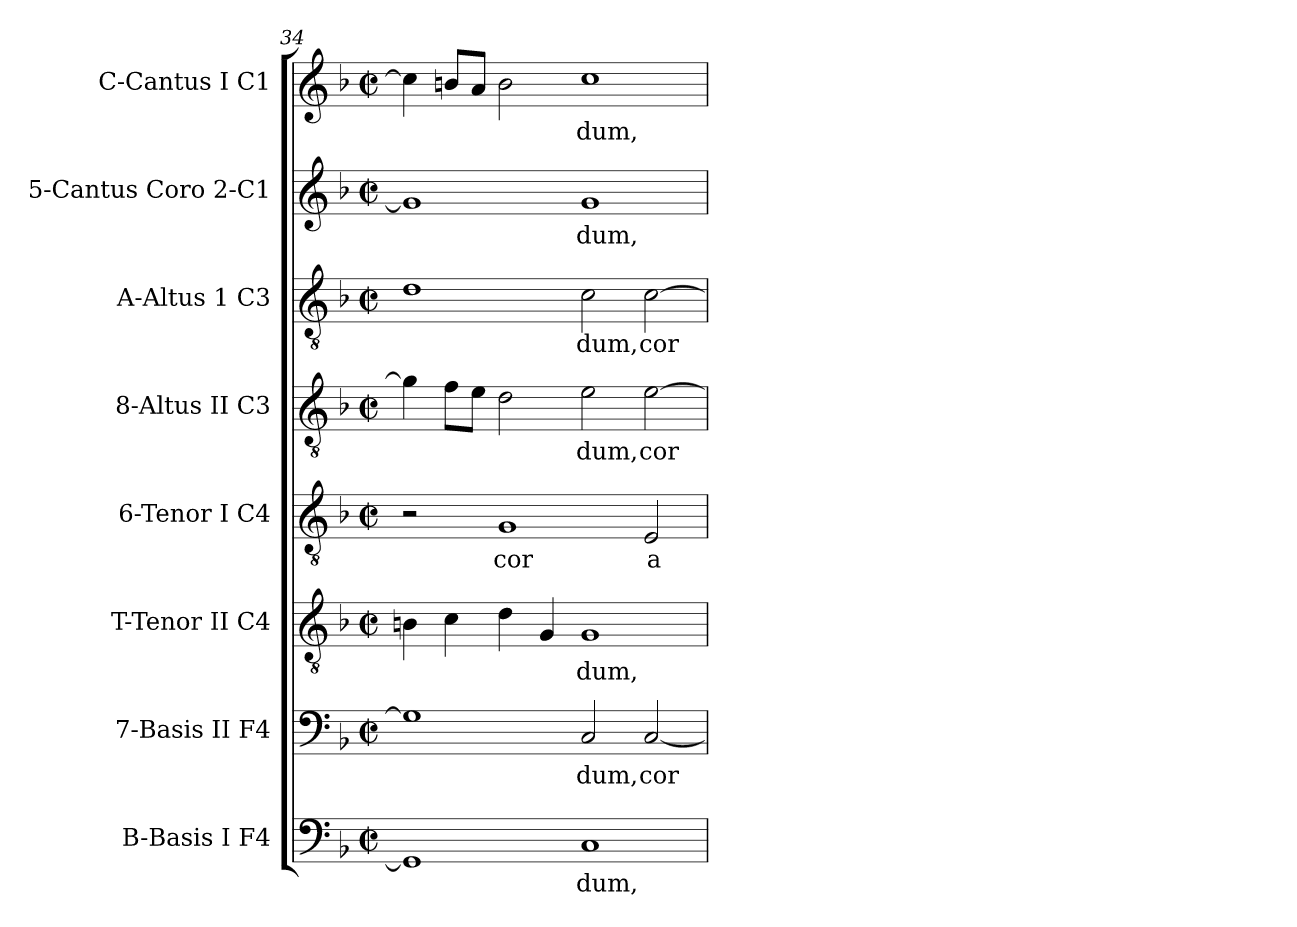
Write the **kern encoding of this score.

**kern	**text	**kern	**text	**kern	**text	**kern	**text	**kern	**text	**kern	**text	**kern	**text	**kern	**text
*part8	*part8	*part7	*part7	*part6	*part6	*part5	*part5	*part4	*part4	*part3	*part3	*part2	*part2	*part1	*part1
*staff8	*staff8	*staff7	*staff7	*staff6	*staff6	*staff5	*staff5	*staff4	*staff4	*staff3	*staff3	*staff2	*staff2	*staff1	*staff1
*I"B-Basis I  F4	*	*I"7-Basis II  F4	*	*I"T-Tenor II  C4	*	*I"6-Tenor I  C4	*	*I"8-Altus II  C3	*	*I"A-Altus 1  C3	*	*I"5-Cantus  Coro 2-C1	*	*I"C-Cantus I  C1	*
*I'B	*	*	*	*I'T	*	*	*	*	*	*I'A	*	*	*	*I'C	*
*clefF4	*	*clefF4	*	*clefGv2	*	*clefGv2	*	*clefGv2	*	*clefGv2	*	*clefG2	*	*clefG2	*
*k[b-]	*	*k[b-]	*	*k[b-]	*	*k[b-]	*	*k[b-]	*	*k[b-]	*	*k[b-]	*	*k[b-]	*
*F:	*	*F:	*	*F:	*	*F:	*	*F:	*	*F:	*	*F:	*	*F:	*
*M2/2	*	*M2/2	*	*M2/2	*	*M2/2	*	*M2/2	*	*M2/2	*	*M2/2	*	*M2/2	*
*met(c|)	*	*met(c|)	*	*met(c|)	*	*met(c|)	*	*met(c|)	*	*met(c|)	*	*met(c|)	*	*met(c|)	*
=34	=34	=34	=34	=34	=34	=34	=34	=34	=34	=34	=34	=34	=34	=34	=34
!	!LO:LY:b:cj	!	!LO:LY:b:cj	!	!LO:LY:b:cj	!	!	!	!LO:LY:b:cj	!	!LO:LY:b:cj	!	!LO:LY:b:cj	!	!LO:LY:b:cj
1GG]	--	1G]	--	4Bn\	--	2r	.	4g\]	--	1d	--	1g]	--	4cc\]	--
!	!	!	!	!	!LO:LY:b:cj	!	!	!	!LO:LY:b:cj	!	!	!	!	!	!LO:LY:b:cj
.	.	.	.	4c\	--	.	.	8f\L	--	.	.	.	.	8bn/L	--
!	!	!	!	!	!	!	!	!	!LO:LY:b:cj	!	!	!	!	!	!LO:LY:b:cj
.	.	.	.	.	.	.	.	8e\J	--	.	.	.	.	8a/J	--
!	!	!	!	!	!LO:LY:b:cj	!	!LO:LY:b:cj	!	!LO:LY:b:cj	!	!	!	!	!	!LO:LY:b:cj
.	.	.	.	4d\	--	1G	cor	2d\	--	.	.	.	.	2b\	--
!	!	!	!	!	!LO:LY:b:cj	!	!	!	!	!	!	!	!	!	!
.	.	.	.	4G/	--	.	.	.	.	.	.	.	.	.	.
!	!LO:LY:b:cj	!	!LO:LY:b:cj	!	!LO:LY:b:cj	!	!	!	!LO:LY:b:cj	!	!LO:LY:b:cj	!	!LO:LY:b:cj	!	!LO:LY:b:cj
1C	-dum,	2C/	-dum,	1G	-dum,	.	.	2e\	-dum,	2c\	-dum,	1g	-dum,	1cc	-dum,
!	!	!	!LO:LY:b:cj	!	!	!	!LO:LY:b:cj	!	!LO:LY:b:cj	!	!LO:LY:b:cj	!	!	!	!
.	.	[<2C/	cor	.	.	2E/	a-	[>2e\	cor	[>2c\	cor	.	.	.	.
=	=	=	=	=	=	=	=	=	=	=	=	=	=	=	=
*-	*-	*-	*-	*-	*-	*-	*-	*-	*-	*-	*-	*-	*-	*-	*-
